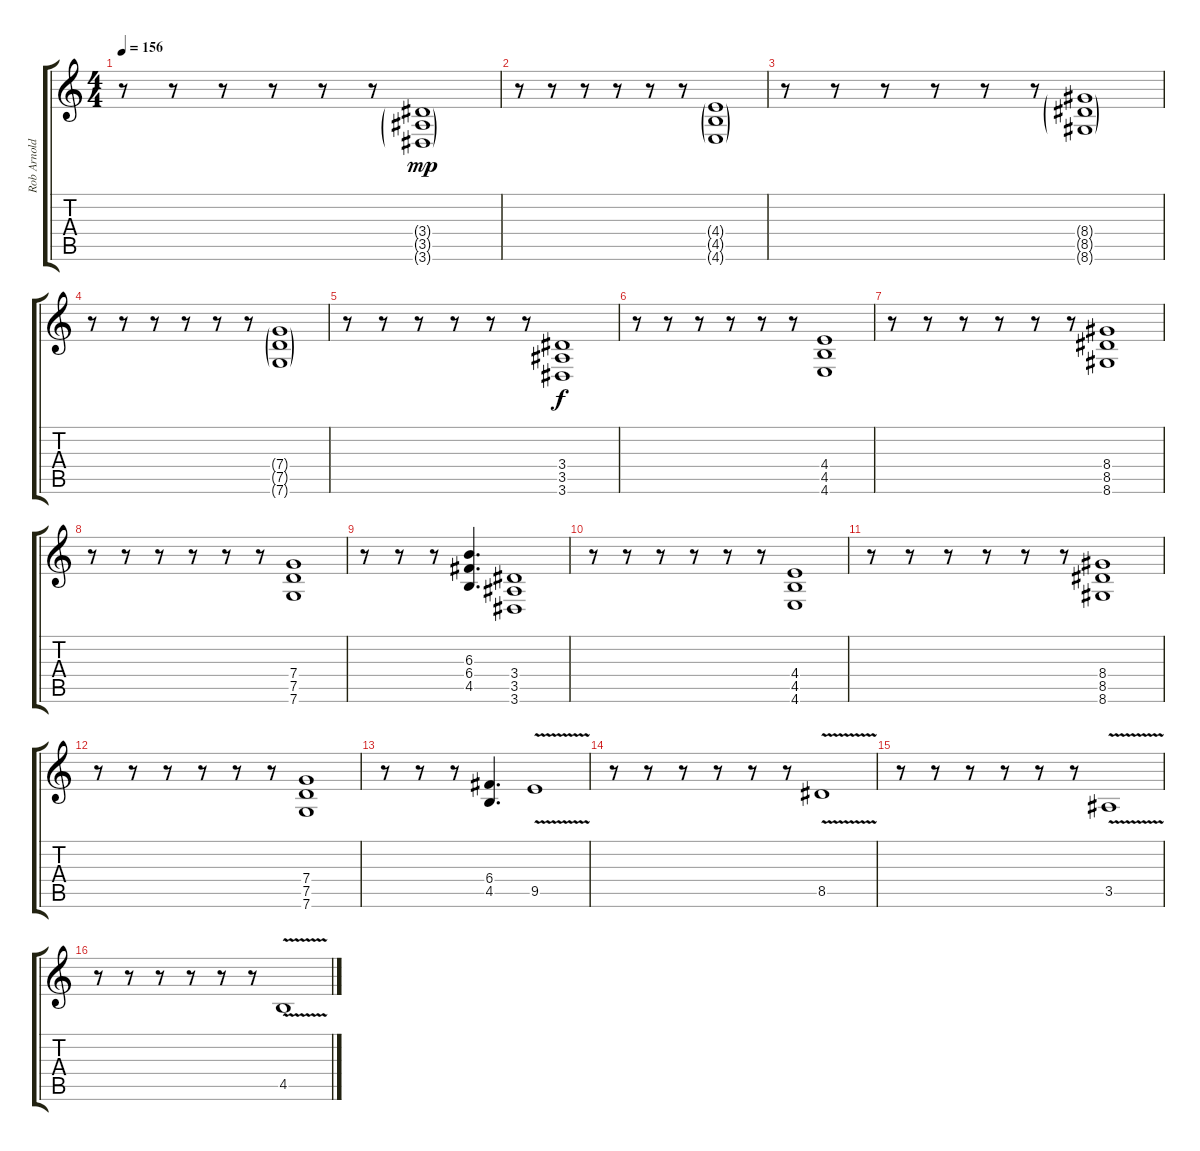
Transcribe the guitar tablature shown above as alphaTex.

\track ("Rob Arnold" "Rob Arnold") {instrument distortionguitar}
\staff {score tabs}
\tuning (D4 A3 F3 C3 G2 C2) {hide}
\ts (4 4)
\tempo 156
\clef g2
\ks c
r.8{dy mp} r.8 r.8 r.8 r.8 r.8 (3.4{g} 3.5{g} 3.6{g}).1 |
r.8 r.8 r.8 r.8 r.8 r.8 (4.4{g} 4.5{g} 4.6{g}).1 |
r.8 r.8 r.8 r.8 r.8 r.8 (8.4{g} 8.5{g} 8.6{g}).1 |
r.8 r.8 r.8 r.8 r.8 r.8 (7.4{g} 7.5{g} 7.6{g}).1 |
r.8 r.8 r.8 r.8 r.8 r.8 (3.4 3.5 3.6).1{dy f} |
r.8 r.8 r.8 r.8 r.8 r.8 (4.4 4.5 4.6).1 |
r.8 r.8 r.8 r.8 r.8 r.8 (8.4 8.5 8.6).1 |
r.8 r.8 r.8 r.8 r.8 r.8 (7.4 7.5 7.6).1 |
r.8 r.8 r.8 (6.3 6.4 4.5).4{d} (3.4 3.5 3.6).1 |
r.8 r.8 r.8 r.8 r.8 r.8 (4.4 4.5 4.6).1 |
r.8 r.8 r.8 r.8 r.8 r.8 (8.4 8.5 8.6).1 |
r.8 r.8 r.8 r.8 r.8 r.8 (7.4 7.5 7.6).1 |
r.8 r.8 r.8 (6.4 4.5).4{d} 9.5{v}.1 |
r.8 r.8 r.8 r.8 r.8 r.8 8.5{v}.1 |
r.8 r.8 r.8 r.8 r.8 r.8 3.5{v}.1 |
r.8 r.8 r.8 r.8 r.8 r.8 4.5{v}.1
